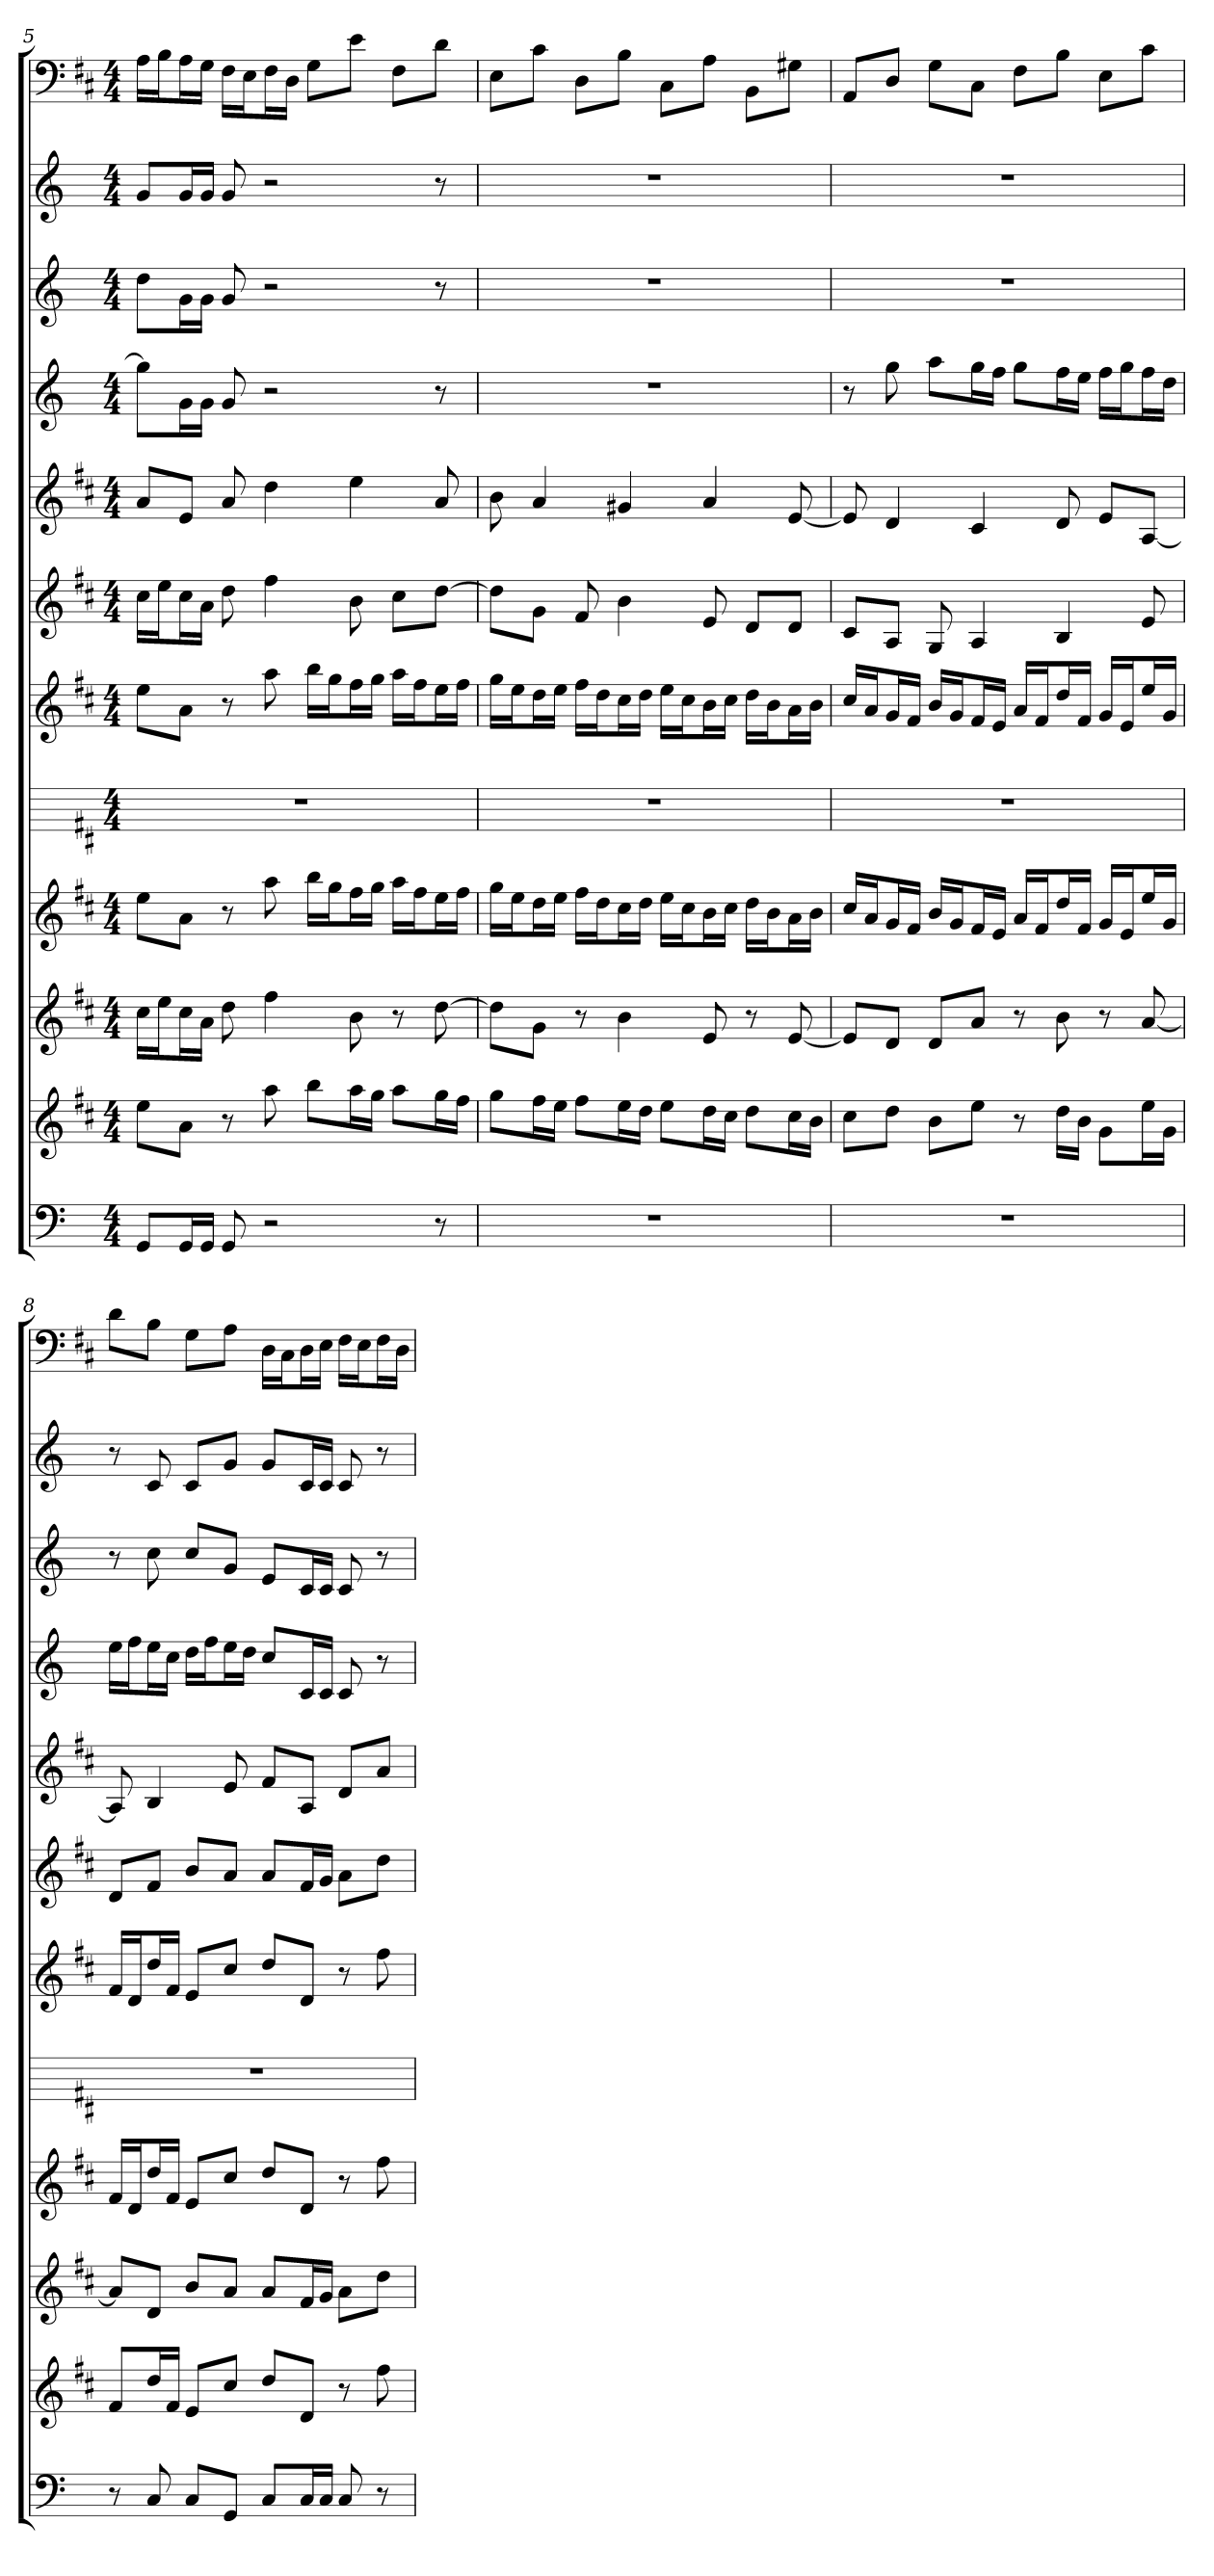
**kern	**kern	**kern	**kern	**kern	**kern	**kern	**kern	**kern	**kern	**kern	**kern
*part12	*part11	*part10	*part9	*part8	*part7	*part6	*part5	*part4	*part3	*part2	*part1
*staff12	*staff11	*staff10	*staff9	*staff8	*staff7	*staff6	*staff5	*staff4	*staff3	*staff2	*staff1
*k[]	*k[f#c#]	*k[f#c#]	*k[f#c#]	*k[f#c#]	*k[f#c#]	*k[f#c#]	*k[f#c#]	*k[]	*k[]	*k[]	*k[f#c#]
*M4/4	*M4/4	*M4/4	*M4/4	*M4/4	*M4/4	*M4/4	*M4/4	*M4/4	*M4/4	*M4/4	*M4/4
=5	=5	=5	=5	=5	=5	=5	=5	=5	=5	=5	=5
8GGL	8eeL	16cc#LL	8eeL	1r	8eeL	16cc#LL	8aL	8ggL]	8ddL	8gL	16ALL
.	.	16eeJ	.	.	.	16eeJ	.	.	.	.	16BJ
16GGL	8aJ	16cc#L	8aJ	.	8aJ	16cc#L	8eJ	16gL	16gL	16gL	16AL
16GGJJ	.	16aJJ	.	.	.	16aJJ	.	16gJJ	16gJJ	16gJJ	16GJJ
8GG	8r	8dd	8r	.	8r	8dd	8a	8g	8g	8g	16F#LL
.	.	.	.	.	.	.	.	.	.	.	16EJ
2r	8aa	4ff#	8aa	.	8aa	4ff#	4dd	2r	2r	2r	16F#L
.	.	.	.	.	.	.	.	.	.	.	16DJJ
.	8bbL	.	16bbLL	.	16bbLL	.	.	.	.	.	8GL
.	.	.	16ggJ	.	16ggJ	.	.	.	.	.	.
.	16aaL	8b	16ff#L	.	16ff#L	8b	4ee	.	.	.	8eJ
.	16ggJJ	.	16ggJJ	.	16ggJJ	.	.	.	.	.	.
.	8aaL	8r	16aaLL	.	16aaLL	8cc#L	.	.	.	.	8F#L
.	.	.	16ff#J	.	16ff#J	.	.	.	.	.	.
8r	16ggL	[8dd	16eeL	.	16eeL	[8ddJ	8a	8r	8r	8r	8dJ
.	16ff#JJ	.	16ff#JJ	.	16ff#JJ	.	.	.	.	.	.
=6	=6	=6	=6	=6	=6	=6	=6	=6	=6	=6	=6
1r	8ggL	8ddL]	16ggLL	1r	16ggLL	8ddL]	8b	1r	1r	1r	8EL
.	.	.	16eeJ	.	16eeJ	.	.	.	.	.	.
.	16ff#L	8gJ	16ddL	.	16ddL	8gJ	4a	.	.	.	8c#J
.	16eeJJ	.	16eeJJ	.	16eeJJ	.	.	.	.	.	.
.	8ff#L	8r	16ff#LL	.	16ff#LL	8f#	.	.	.	.	8DL
.	.	.	16ddJ	.	16ddJ	.	.	.	.	.	.
.	16eeL	4b	16cc#L	.	16cc#L	4b	4g#X	.	.	.	8BJ
.	16ddJJ	.	16ddJJ	.	16ddJJ	.	.	.	.	.	.
.	8eeL	.	16eeLL	.	16eeLL	.	.	.	.	.	8C#L
.	.	.	16cc#J	.	16cc#J	.	.	.	.	.	.
.	16ddL	8e	16bL	.	16bL	8e	4a	.	.	.	8AJ
.	16cc#JJ	.	16cc#JJ	.	16cc#JJ	.	.	.	.	.	.
.	8ddL	8r	16ddLL	.	16ddLL	8dL	.	.	.	.	8BBL
.	.	.	16bJ	.	16bJ	.	.	.	.	.	.
.	16cc#L	[8e	16aL	.	16aL	8dJ	[8e	.	.	.	8G#XJ
.	16bJJ	.	16bJJ	.	16bJJ	.	.	.	.	.	.
=7	=7	=7	=7	=7	=7	=7	=7	=7	=7	=7	=7
1r	8cc#L	8eL]	16cc#LL	1r	16cc#LL	8c#L	8e]	8r	1r	1r	8AAL
.	.	.	16aJ	.	16aJ	.	.	.	.	.	.
.	8ddJ	8dJ	16gL	.	16gL	8AJ	4d	8gg	.	.	8DJ
.	.	.	16f#JJ	.	16f#JJ	.	.	.	.	.	.
.	8bL	8dL	16bLL	.	16bLL	8G	.	8aaL	.	.	8GL
.	.	.	16gJ	.	16gJ	.	.	.	.	.	.
.	8eeJ	8aJ	16f#L	.	16f#L	4A	4c#	16ggL	.	.	8C#J
.	.	.	16eJJ	.	16eJJ	.	.	16ffJJ	.	.	.
.	8r	8r	16aLL	.	16aLL	.	.	8ggL	.	.	8F#L
.	.	.	16f#J	.	16f#J	.	.	.	.	.	.
.	16ddLL	8b	16ddL	.	16ddL	4B	8d	16ffL	.	.	8BJ
.	16bJJ	.	16f#JJ	.	16f#JJ	.	.	16eeJJ	.	.	.
.	8gL	8r	16gLL	.	16gLL	.	8eL	16ffLL	.	.	8EL
.	.	.	16eJ	.	16eJ	.	.	16ggJ	.	.	.
.	16eeL	[8a	16eeL	.	16eeL	8e	[8AJ	16ffL	.	.	8c#J
.	16gJJ	.	16gJJ	.	16gJJ	.	.	16ddJJ	.	.	.
=8	=8	=8	=8	=8	=8	=8	=8	=8	=8	=8	=8
8r	8f#L	8aL]	16f#LL	1r	16f#LL	8dL	8A]	16eeLL	8r	8r	8dL
.	.	.	16dJ	.	16dJ	.	.	16ffJ	.	.	.
8C	16ddL	8dJ	16ddL	.	16ddL	8f#J	4B	16eeL	8cc	8c	8BJ
.	16f#JJ	.	16f#JJ	.	16f#JJ	.	.	16ccJJ	.	.	.
8CL	8eL	8bL	8eL	.	8eL	8bL	.	16ddLL	8ccL	8cL	8GL
.	.	.	.	.	.	.	.	16ffJ	.	.	.
8GGJ	8cc#J	8aJ	8cc#J	.	8cc#J	8aJ	8e	16eeL	8gJ	8gJ	8AJ
.	.	.	.	.	.	.	.	16ddJJ	.	.	.
8CL	8ddL	8aL	8ddL	.	8ddL	8aL	8f#L	8ccL	8eL	8gL	16DLL
.	.	.	.	.	.	.	.	.	.	.	16C#J
16CL	8dJ	16f#L	8dJ	.	8dJ	16f#L	8AJ	16cL	16cL	16cL	16DL
16CJJ	.	16gJJ	.	.	.	16gJJ	.	16cJJ	16cJJ	16cJJ	16EJJ
8C	8r	8aL	8r	.	8r	8aL	8dL	8c	8c	8c	16F#LL
.	.	.	.	.	.	.	.	.	.	.	16EJ
8r	8ff#	8ddJ	8ff#	.	8ff#	8ddJ	8aJ	8r	8r	8r	16F#L
.	.	.	.	.	.	.	.	.	.	.	16DJJ
=	=	=	=	=	=	=	=	=	=	=	=
*-	*-	*-	*-	*-	*-	*-	*-	*-	*-	*-	*-
